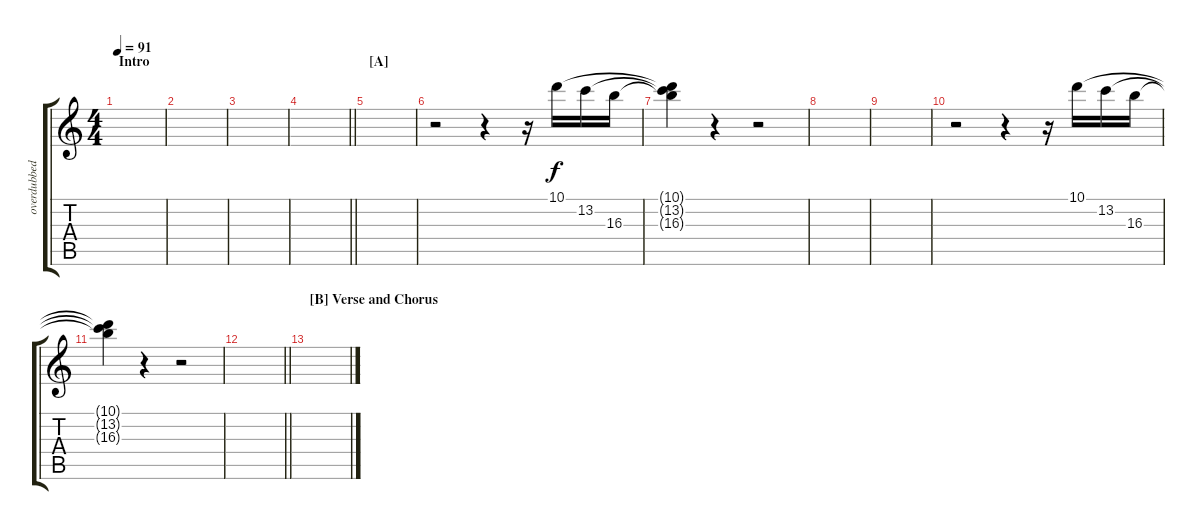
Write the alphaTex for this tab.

\track ("overdubbed guitar" "overdubbed") {instrument electricguitarclean}
\staff {score tabs}
\tuning (E4 B3 G3 D3 A2 E2) {hide}
\ts (4 4)
\section ("" "Intro")
\tempo 91
\clef g2
\ks c
|
|
|
\barLineRight lightlight
|
\section ("" "[A]")
|
r.2 r.4 r.16 10.1.16 13.2.16 16.3.16 |
(10.1{t} 13.2{t} 16.3{t}).4 r.4 r.2 |
|
|
r.2 r.4 r.16 10.1.16 13.2.16 16.3.16 |
(10.1{t} 13.2{t} 16.3{t}).4 r.4 r.2 |
\barLineRight lightlight
|
\section ("" "[B] Verse and Chorus")
